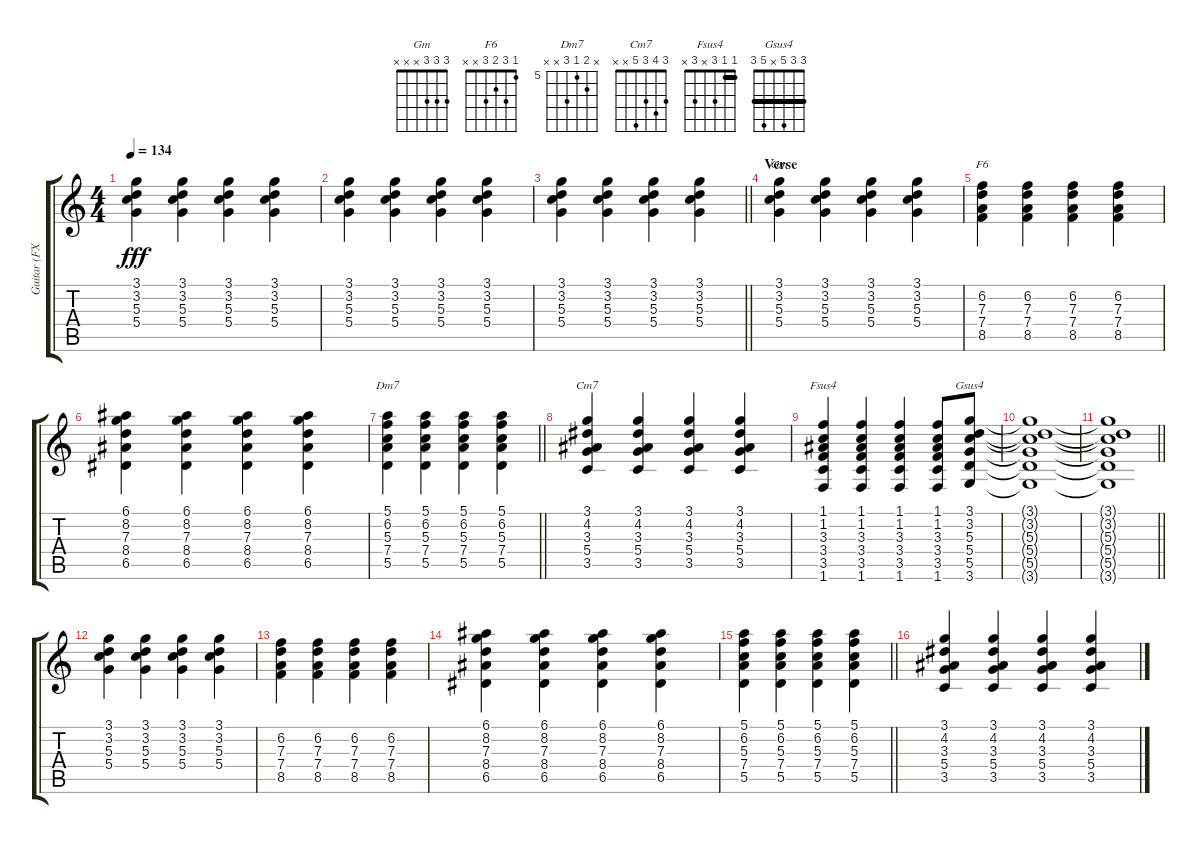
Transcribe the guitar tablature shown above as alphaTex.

\track ("Guitar (FX)" "Guitar (FX") {instrument overdrivenguitar}
\staff {score tabs}
\tuning (E4 B3 G3 D3 A2 E2) {hide}
\chord ("Gm" 3 3 3 x x x)
\chord ("F6" 1 3 2 3 x x)
\chord ("Dm7" x 6 5 7 x x) {firstfret 5}
\chord ("Cm7" 3 4 3 5 x x)
\chord ("Fsus4" 1 1 3 x 3 x) {barre 1}
\chord ("Gsus4" 3 3 5 x 5 3) {barre 3}
\ts (4 4)
\tempo 134
\clef g2
\ks c
(3.1 3.2 5.3 5.4).4{dy fff} (3.1 3.2 5.3 5.4).4 (3.1 3.2 5.3 5.4).4 (3.1 3.2 5.3 5.4).4 |
(3.1 3.2 5.3 5.4).4 (3.1 3.2 5.3 5.4).4 (3.1 3.2 5.3 5.4).4 (3.1 3.2 5.3 5.4).4 |
\barLineRight lightlight
(3.1 3.2 5.3 5.4).4 (3.1 3.2 5.3 5.4).4 (3.1 3.2 5.3 5.4).4 (3.1 3.2 5.3 5.4).4 |
\section ("" "Verse")
(3.1 3.2 5.3 5.4).4{ch "Gm"} (3.1 3.2 5.3 5.4).4 (3.1 3.2 5.3 5.4).4 (3.1 3.2 5.3 5.4).4 |
(6.2 7.3 7.4 8.5).4{ch "F6"} (6.2 7.3 7.4 8.5).4 (6.2 7.3 7.4 8.5).4 (6.2 7.3 7.4 8.5).4 |
(6.1 8.2 7.3 8.4 6.5).4 (6.1 8.2 7.3 8.4 6.5).4 (6.1 8.2 7.3 8.4 6.5).4 (6.1 8.2 7.3 8.4 6.5).4 |
\barLineRight lightlight
(5.1 6.2 5.3 7.4 5.5).4{ch "Dm7"} (5.1 6.2 5.3 7.4 5.5).4 (5.1 6.2 5.3 7.4 5.5).4 (5.1 6.2 5.3 7.4 5.5).4 |
(3.1 4.2 3.3 5.4 3.5).4{ch "Cm7"} (3.1 4.2 3.3 5.4 3.5).4 (3.1 4.2 3.3 5.4 3.5).4 (3.1 4.2 3.3 5.4 3.5).4 |
(1.1 1.2 3.3 3.4 3.5 1.6).4{ch "Fsus4"} (1.1 1.2 3.3 3.4 3.5 1.6).4 (1.1 1.2 3.3 3.4 3.5 1.6).4 (1.1 1.2 3.3 3.4 3.5 1.6).8 (3.1 3.2 5.3 5.4 5.5 3.6).8{ch "Gsus4"} |
(3.1{t} 3.2{t} 5.3{t} 5.4{t} 5.5{t} 3.6{t}).1 |
\barLineRight lightlight
(3.1{t} 3.2{t} 5.3{t} 5.4{t} 5.5{t} 3.6{t}).1 |
(3.1 3.2 5.3 5.4).4 (3.1 3.2 5.3 5.4).4 (3.1 3.2 5.3 5.4).4 (3.1 3.2 5.3 5.4).4 |
(6.2 7.3 7.4 8.5).4 (6.2 7.3 7.4 8.5).4 (6.2 7.3 7.4 8.5).4 (6.2 7.3 7.4 8.5).4 |
(6.1 8.2 7.3 8.4 6.5).4 (6.1 8.2 7.3 8.4 6.5).4 (6.1 8.2 7.3 8.4 6.5).4 (6.1 8.2 7.3 8.4 6.5).4 |
\barLineRight lightlight
(5.1 6.2 5.3 7.4 5.5).4 (5.1 6.2 5.3 7.4 5.5).4 (5.1 6.2 5.3 7.4 5.5).4 (5.1 6.2 5.3 7.4 5.5).4 |
(3.1 4.2 3.3 5.4 3.5).4 (3.1 4.2 3.3 5.4 3.5).4 (3.1 4.2 3.3 5.4 3.5).4 (3.1 4.2 3.3 5.4 3.5).4
